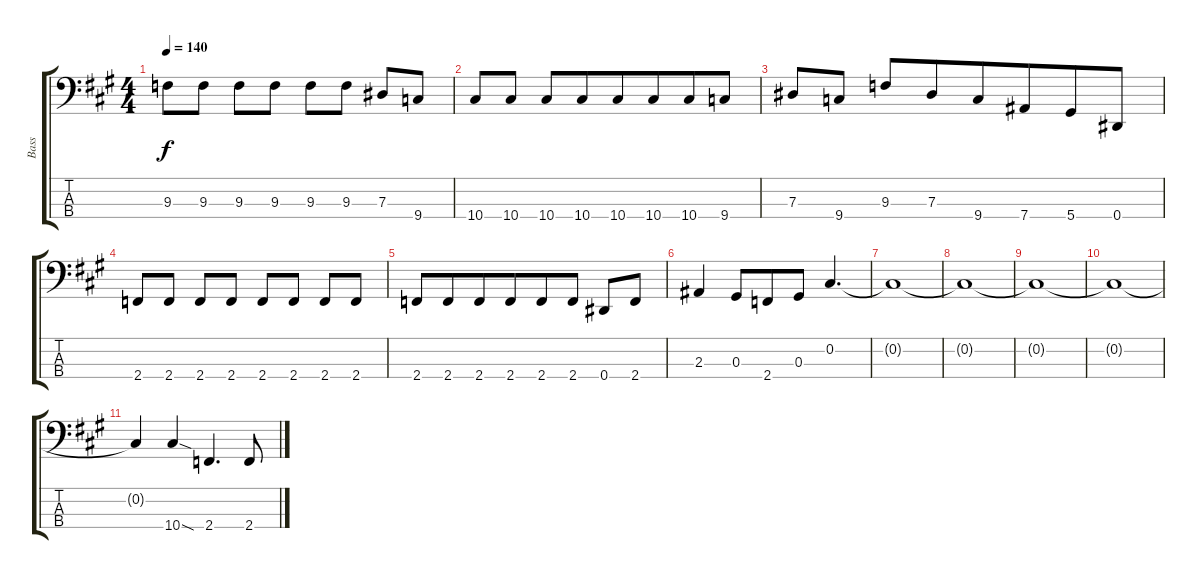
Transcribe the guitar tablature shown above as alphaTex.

\track ("Bass" "Bass") {instrument electricbasspick}
\staff {score tabs}
\tuning (Gb2 Db2 Ab1 Eb1) {hide}
\ts (4 4)
\tempo 140
\clef f4
\ks a
9.3.8{dy f} 9.3.8 9.3.8{beam merge} 9.3.8 9.3.8{beam merge} 9.3.8 7.3.8{beam merge} 9.4.8 |
10.4.8{beam merge} 10.4.8 10.4.8 10.4.8{beam merge} 10.4.8 10.4.8{beam merge} 10.4.8 9.4.8 |
7.3.8{beam merge} 9.4.8 9.3.8 7.3.8{beam merge} 9.4.8 7.4.8{beam merge} 5.4.8 0.4.8 |
2.4.8 2.4.8 2.4.8 2.4.8 2.4.8 2.4.8 2.4.8{beam merge} 2.4.8 |
2.4.8 2.4.8{beam merge} 2.4.8{beam merge} 2.4.8{beam merge} 2.4.8 2.4.8 0.4.8 2.4.8 |
2.3.4 0.3.8{beam merge} 2.4.8{beam merge} 0.3.8 0.2.4{d} |
0.2{t}.1 |
0.2{t}.1 |
0.2{t}.1 |
0.2{t}.1 |
0.2{t}.4 10.4{sod}.4 2.4.4{d} 2.4.8
